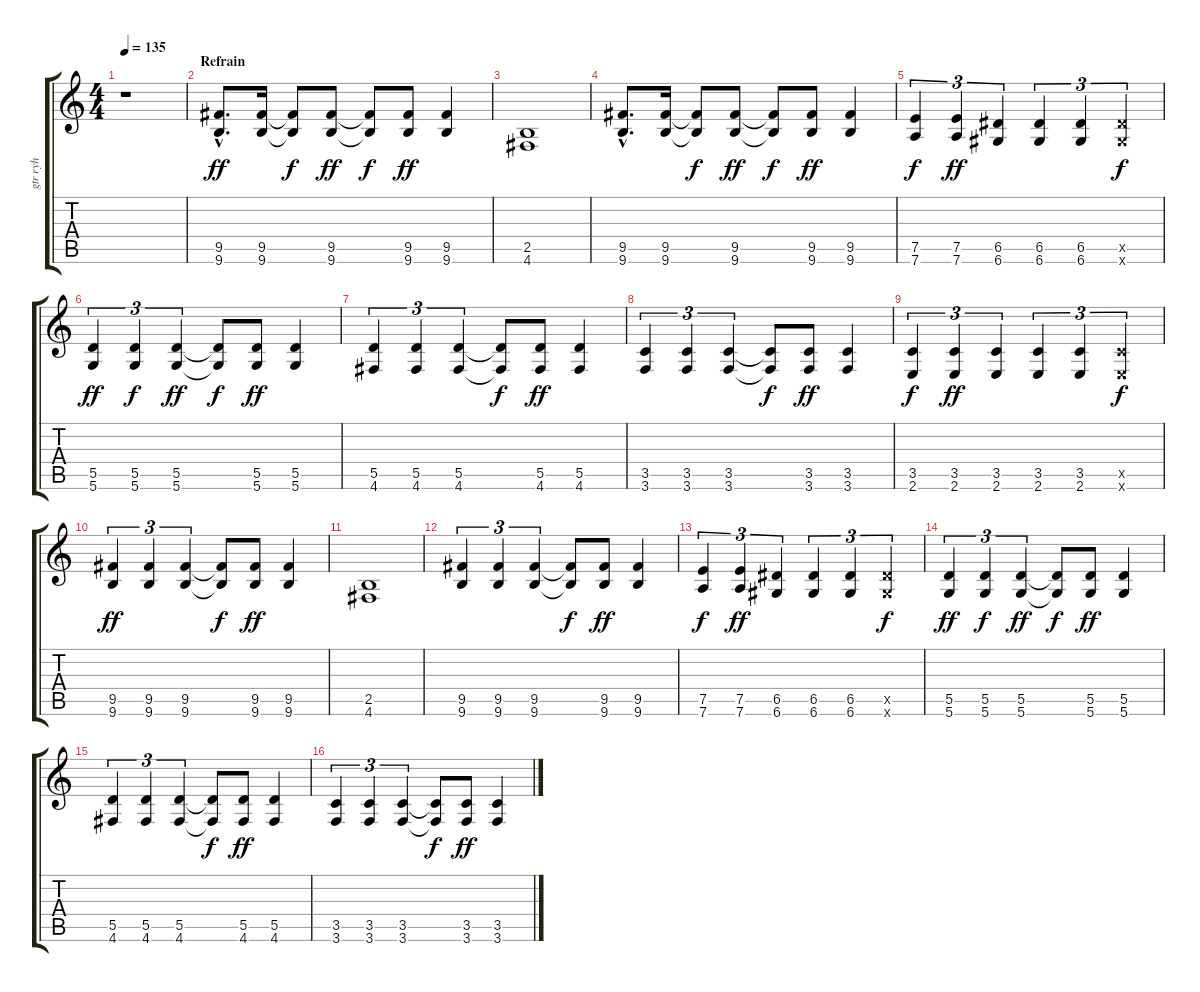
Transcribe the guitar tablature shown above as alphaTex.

\track ("gtr ryh" "gtr ryh") {instrument distortionguitar}
\staff {score tabs}
\tuning (E4 B3 G3 D3 A2 D2) {hide}
\ts (4 4)
\tempo 135
\clef g2
\ks c
r.1{dy f} |
\section ("" "Refrain")
(9.5{hac} 9.6{hac}).8{d dy ff volume 16} (9.5 9.6).16 (9.5{t} 9.6{t}).8{dy f} (9.5 9.6).8{dy ff} (9.5{t} 9.6{t}).8{dy f} (9.5 9.6).8{dy ff} (9.5 9.6).4 |
(2.5 4.6).1 |
(9.5{hac} 9.6{hac}).8{d volume 16} (9.5 9.6).16 (9.5{t} 9.6{t}).8{dy f} (9.5 9.6).8{dy ff} (9.5{t} 9.6{t}).8{dy f} (9.5 9.6).8{dy ff} (9.5 9.6).4 |
(7.5 7.6).4{tu (3 2) dy f} (7.5 7.6).4{tu (3 2) dy ff} (6.5 6.6).4{tu (3 2)} (6.5 6.6).4{tu (3 2)} (6.5 6.6).4{tu (3 2)} (6.5{x} 6.6{x}).4{tu (3 2) dy f} |
(5.5 5.6).4{tu (3 2) dy ff} (5.5 5.6).4{tu (3 2) dy f} (5.5 5.6).4{tu (3 2) dy ff} (5.5{t} 5.6{t}).8{dy f} (5.5 5.6).8{dy ff} (5.5 5.6).4 |
(5.5 4.6).4{tu (3 2)} (5.5 4.6).4{tu (3 2)} (5.5 4.6).4{tu (3 2)} (5.5{t} 4.6{t}).8{dy f} (5.5 4.6).8{dy ff} (5.5 4.6).4 |
(3.5 3.6).4{tu (3 2)} (3.5 3.6).4{tu (3 2)} (3.5 3.6).4{tu (3 2)} (3.5{t} 3.6{t}).8{dy f} (3.5 3.6).8{dy ff} (3.5 3.6).4 |
(3.5 2.6).4{tu (3 2) dy f} (3.5 2.6).4{tu (3 2) dy ff} (3.5 2.6).4{tu (3 2)} (3.5 2.6).4{tu (3 2)} (3.5 2.6).4{tu (3 2)} (3.5{x} 2.6{x}).4{tu (3 2) dy f} |
(9.5 9.6).4{tu (3 2) dy ff} (9.5 9.6).4{tu (3 2)} (9.5 9.6).4{tu (3 2)} (9.5{t} 9.6{t}).8{dy f} (9.5 9.6).8{dy ff} (9.5 9.6).4 |
(2.5 4.6).1 |
(9.5 9.6).4{tu (3 2)} (9.5 9.6).4{tu (3 2)} (9.5 9.6).4{tu (3 2)} (9.5{t} 9.6{t}).8{dy f} (9.5 9.6).8{dy ff} (9.5 9.6).4 |
(7.5 7.6).4{tu (3 2) dy f} (7.5 7.6).4{tu (3 2) dy ff} (6.5 6.6).4{tu (3 2)} (6.5 6.6).4{tu (3 2)} (6.5 6.6).4{tu (3 2)} (6.5{x} 6.6{x}).4{tu (3 2) dy f} |
(5.5 5.6).4{tu (3 2) dy ff} (5.5 5.6).4{tu (3 2) dy f} (5.5 5.6).4{tu (3 2) dy ff} (5.5{t} 5.6{t}).8{dy f} (5.5 5.6).8{dy ff} (5.5 5.6).4 |
(5.5 4.6).4{tu (3 2)} (5.5 4.6).4{tu (3 2)} (5.5 4.6).4{tu (3 2)} (5.5{t} 4.6{t}).8{dy f} (5.5 4.6).8{dy ff} (5.5 4.6).4 |
(3.5 3.6).4{tu (3 2)} (3.5 3.6).4{tu (3 2)} (3.5 3.6).4{tu (3 2)} (3.5{t} 3.6{t}).8{dy f} (3.5 3.6).8{dy ff} (3.5 3.6).4
